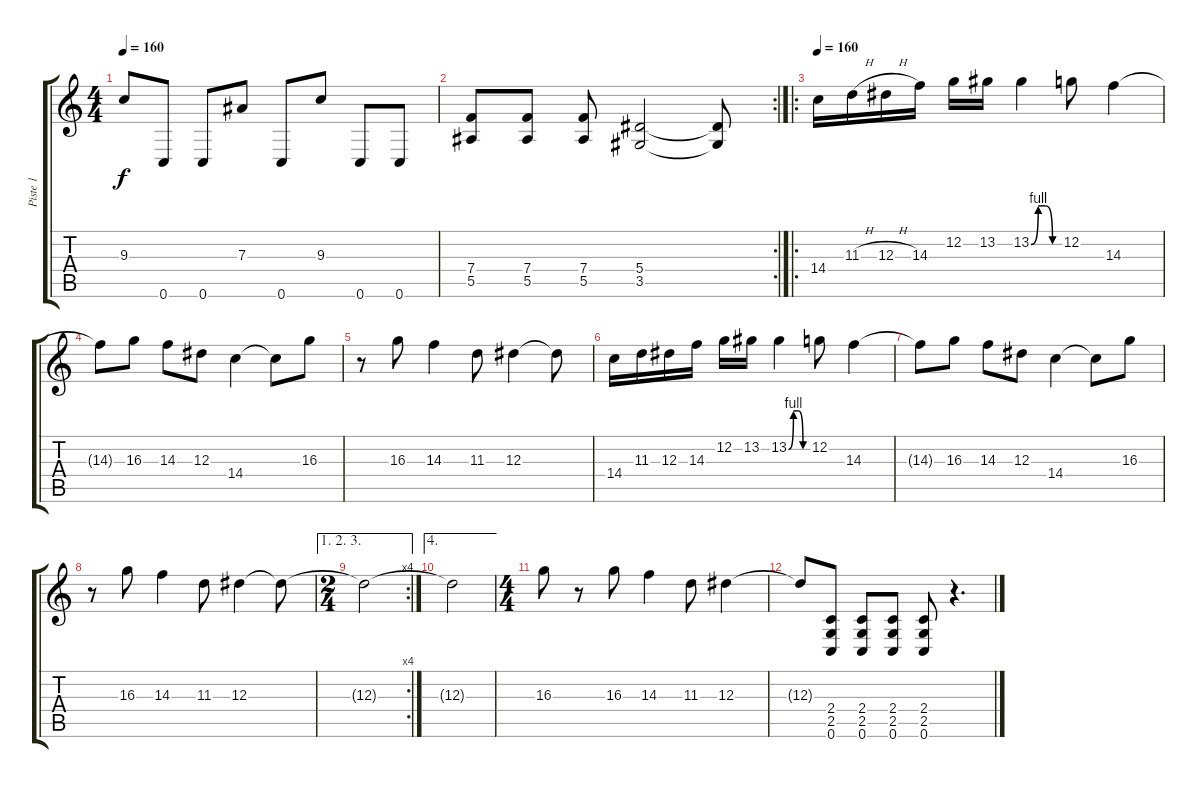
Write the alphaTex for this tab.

\track ("Piste 1" "Piste 1") {instrument distortionguitar}
\staff {score tabs}
\tuning (C4 G3 Eb3 Bb2 F2 C2) {hide}
\ts (4 4)
\tempo 160
\clef g2
\ks c
9.3.8{dy f} 0.6.8 0.6.8 7.3.8 0.6.8 9.3.8 0.6.8 0.6.8 |
\rc 2
(7.4 5.5).8 (7.4 5.5).8 (7.4 5.5).8 (5.4 3.5).2 (5.4{t} 3.5{t}).8 |
\ro
\tempo 160
14.4.16 11.3{h}.16 12.3{h}.16 14.3.16 12.2.16 13.2.16 13.2{be (custom 0 0 15 4 30 4 45 0 60 0)}.4 12.2.8 14.3.4 |
14.3{t}.8 16.3.8 14.3.8 12.3.8 14.4.4 14.4{t}.8 16.3.8 |
r.8 16.3.8 14.3.4 11.3.8 12.3.4 12.3{t}.8 |
14.4.16 11.3.16 12.3.16 14.3.16 12.2.16 13.2.16 13.2{be (custom 0 0 15 4 30 4 45 0 60 0)}.4 12.2.8 14.3.4 |
14.3{t}.8 16.3.8 14.3.8 12.3.8 14.4.4 14.4{t}.8 16.3.8 |
r.8 16.3.8 14.3.4 11.3.8 12.3.4 12.3{t}.8 |
\ae (1 2 3)
\rc 4
\ts (2 4)
12.3{t}.2 |
\ae 4
12.3{t}.2 |
\ts (4 4)
16.3.8 r.8 16.3.8 14.3.4 11.3.8 12.3.4 |
12.3{t}.8 (2.4 2.5 0.6).8 (2.4 2.5 0.6).8 (2.4 2.5 0.6).8 (2.4 2.5 0.6).8 r.4{d}
